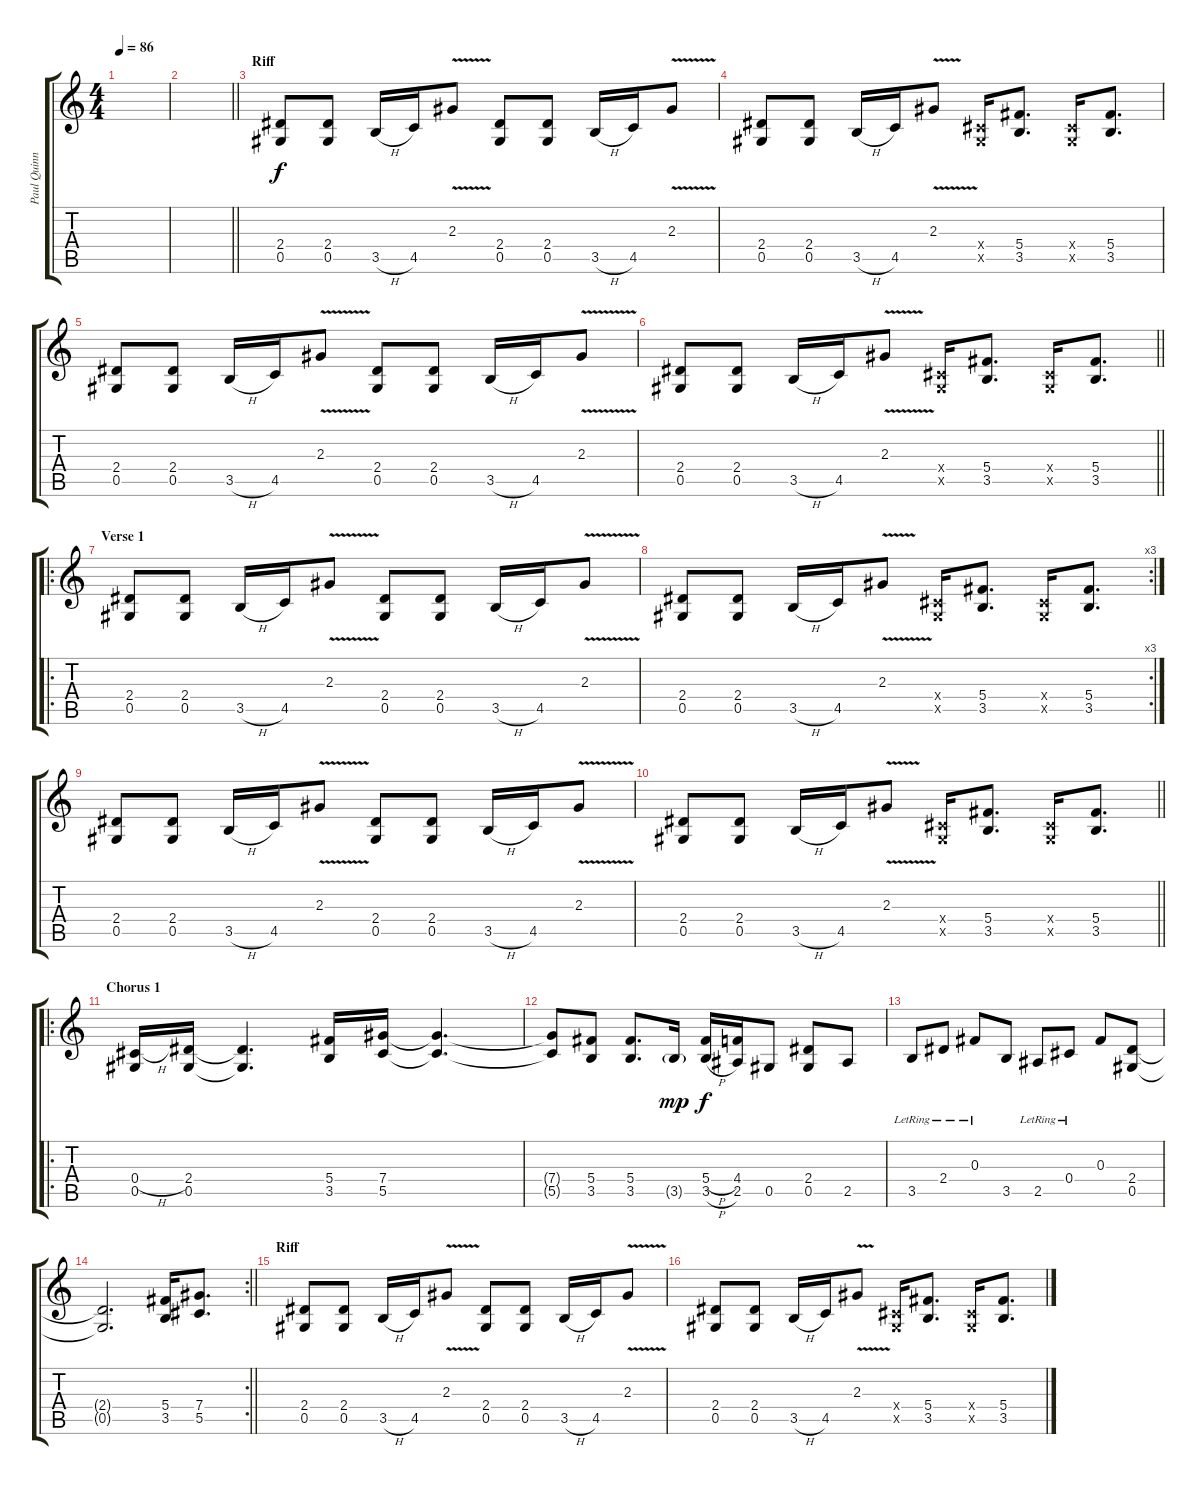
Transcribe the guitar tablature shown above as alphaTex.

\track ("Paul Quinn" "Paul Quinn") {instrument overdrivenguitar}
\staff {score tabs}
\tuning (Eb4 Bb3 Gb3 Db3 Ab2 Eb2) {hide}
\ts (4 4)
\tempo 86
\clef g2
\ks c
|
\barLineRight lightlight
|
\section ("" "Riff")
(2.4 0.5).8 (2.4 0.5).8 3.5{h}.16 4.5.16 2.3{v}.8 (2.4 0.5).8 (2.4 0.5).8 3.5{h}.16 4.5.16 2.3{v}.8 |
(2.4 0.5).8 (2.4 0.5).8 3.5{h}.16 4.5.16 2.3{v}.8 (0.4{x} 0.5{x}).16 (5.4 3.5).8{d} (0.4{x} 0.5{x}).16 (5.4 3.5).8{d} |
(2.4 0.5).8 (2.4 0.5).8 3.5{h}.16 4.5.16 2.3{v}.8 (2.4 0.5).8 (2.4 0.5).8 3.5{h}.16 4.5.16 2.3{v}.8 |
\barLineRight lightlight
(2.4 0.5).8 (2.4 0.5).8 3.5{h}.16 4.5.16 2.3{v}.8 (0.4{x} 0.5{x}).16 (5.4 3.5).8{d} (0.4{x} 0.5{x}).16 (5.4 3.5).8{d} |
\ro
\section ("" "Verse 1")
(2.4 0.5).8 (2.4 0.5).8 3.5{h}.16 4.5.16 2.3{v}.8 (2.4 0.5).8 (2.4 0.5).8 3.5{h}.16 4.5.16 2.3{v}.8 |
\rc 3
(2.4 0.5).8 (2.4 0.5).8 3.5{h}.16 4.5.16 2.3{v}.8 (0.4{x} 0.5{x}).16 (5.4 3.5).8{d} (0.4{x} 0.5{x}).16 (5.4 3.5).8{d} |
(2.4 0.5).8 (2.4 0.5).8 3.5{h}.16 4.5.16 2.3{v}.8 (2.4 0.5).8 (2.4 0.5).8 3.5{h}.16 4.5.16 2.3{v}.8 |
\barLineRight lightlight
(2.4 0.5).8 (2.4 0.5).8 3.5{h}.16 4.5.16 2.3{v}.8 (0.4{x} 0.5{x}).16 (5.4 3.5).8{d} (0.4{x} 0.5{x}).16 (5.4 3.5).8{d} |
\ro
\section ("" "Chorus 1")
(0.4{h} 0.5).16 (2.4 0.5).16 (2.4{t} 0.5{t}).4{d} (5.4 3.5).16 (7.4 5.5).16 (7.4{t} 5.5{t}).4{d} |
(7.4{t} 5.5{t}).8 (5.4 3.5).8 (5.4 3.5).8{d} 3.5{g}.16{dy mp} (5.4{h} 3.5{h}).16{dy f} (4.4 2.5).16 0.5.8 (2.4 0.5).8 2.5.8 |
3.5{lr}.8 2.4{lr}.8 0.3{lr}.8 3.5.8 2.5{lr}.8 0.4{lr}.8 0.3.8 (2.4 0.5).8 |
\rc 2
\barLineRight lightlight
(2.4{t} 0.5{t}).2{d} (5.4 3.5).16 (7.4 5.5).8{d} |
\section ("" "Riff")
(2.4 0.5).8 (2.4 0.5).8 3.5{h}.16 4.5.16 2.3{v}.8 (2.4 0.5).8 (2.4 0.5).8 3.5{h}.16 4.5.16 2.3{v}.8 |
(2.4 0.5).8 (2.4 0.5).8 3.5{h}.16 4.5.16 2.3{v}.8 (0.4{x} 0.5{x}).16 (5.4 3.5).8{d} (0.4{x} 0.5{x}).16 (5.4 3.5).8{d}
